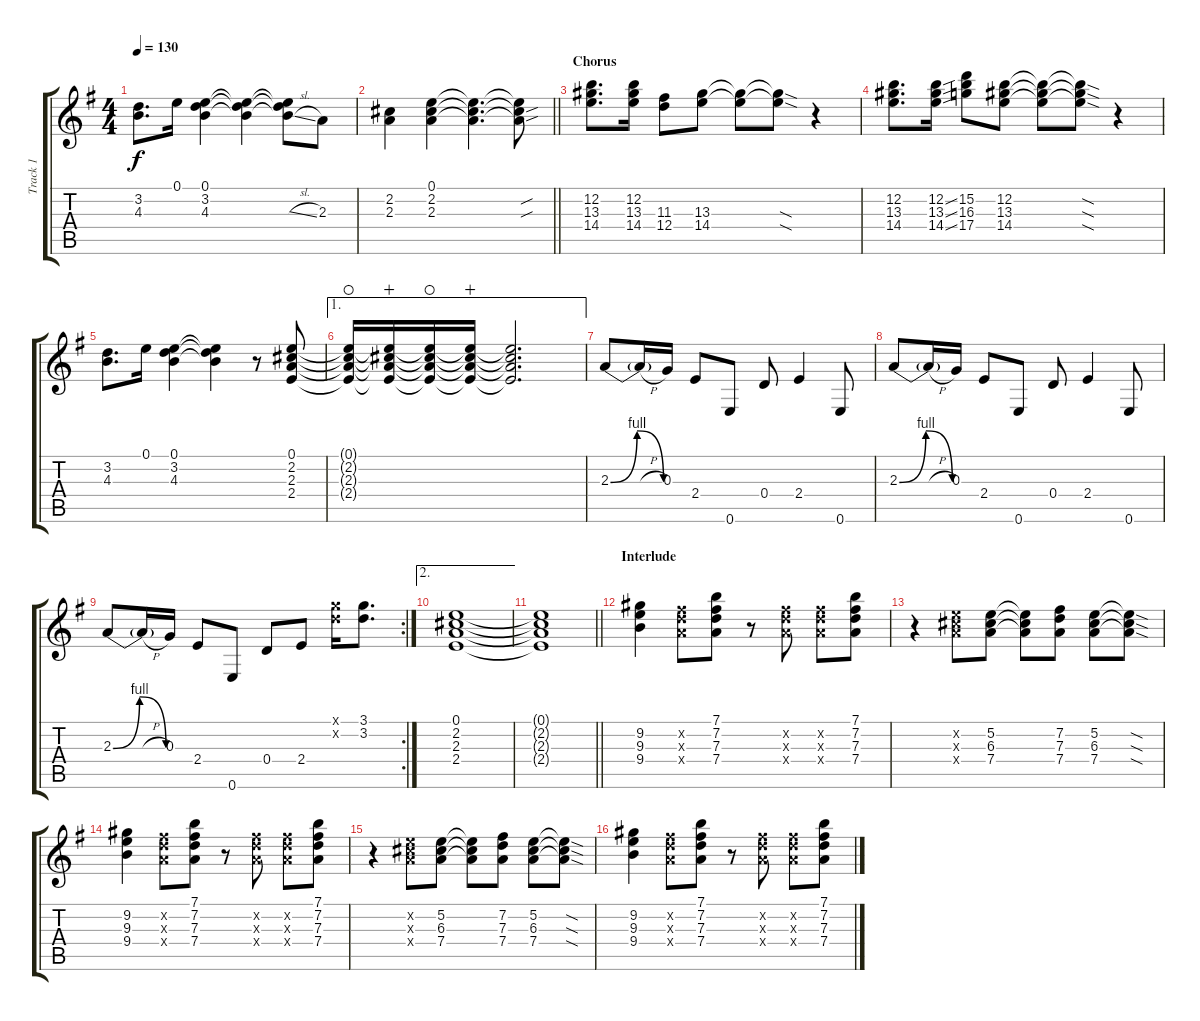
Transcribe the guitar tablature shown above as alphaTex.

\track ("Track 1" "Track 1") {instrument distortionguitar}
\staff {score tabs}
\tuning (E4 B3 G3 D3 A2 E2) {hide}
\ts (4 4)
\tempo 130
\clef g2
\ks g
(3.2 4.3).8{d dy f} 0.1.16 (0.1 3.2 4.3).4 (0.1{t} 3.2{t} 4.3{t}).4 (0.1{t} 3.2{t} 4.3{sl t}).8 2.3.8 |
\barLineRight lightlight
(2.2 2.3).4 (0.1 2.2 2.3).4 (0.1{t} 2.2{t} 2.3{t}).4{d} (0.1{t} 2.2{sou t} 2.3{sou t}).8 |
\section ("" "Chorus")
(12.2 13.3 14.4).8{d} (12.2 13.3 14.4).16 (11.3 12.4).8 (13.3 14.4).8 (13.3{t} 14.4{t}).8 (13.3{sod t} 14.4{sod t}).8 r.4 |
(12.2 13.3 14.4).8{d} (12.2{sou} 13.3{sou} 14.4{sou}).16 (15.2 16.3 17.4).8 (12.2 13.3 14.4).8 (12.2{t} 13.3{t} 14.4{t}).8 (12.2{sod t} 13.3{sod t} 14.4{sod t}).8 r.4 |
(3.2 4.3).8{d} 0.1.16 (0.1 3.2 4.3).4 (0.1{t} 3.2{t} 4.3{t}).4 r.8 (0.1 2.2 2.3 2.4).8 |
\ae 1
(0.1{t} 2.2{t} 2.3{t} 2.4{t}).16{waho} (0.1{t} 2.2{t} 2.3{t} 2.4{t}).16{wahc} (0.1{t} 2.2{t} 2.3{t} 2.4{t}).16{waho} (0.1{t} 2.2{t} 2.3{t} 2.4{t}).16{wahc} (0.1{t} 2.2{t} 2.3{t} 2.4{t}).2{d} |
2.3{be (bendrelease 0 0 30 4 30 4 60 0)}.8 2.3{h t}.16 0.3.16 2.4.8 0.6.8 0.4.8 2.4.4 0.6.8 |
2.3{be (bendrelease 0 0 30 4 30 4 60 0)}.8 2.3{h t}.16 0.3.16 2.4.8 0.6.8 0.4.8 2.4.4 0.6.8 |
\rc 2
2.3{be (bendrelease 0 0 30 4 30 4 60 0)}.8 2.3{h t}.16 0.3.16 2.4.8 0.6.8 0.4.8 2.4.8 (3.1{x} 3.2{x}).16 (3.1 3.2).8{d} |
\ae 2
(0.1 2.2 2.3 2.4).1 |
\barLineRight lightlight
(0.1{t} 2.2{t} 2.3{t} 2.4{t}).1 |
\section ("" "Interlude")
(9.2 9.3 9.4).4 (7.2{x} 7.3{x} 7.4{x}).8 (7.1 7.2 7.3 7.4).8 r.8 (7.2{x} 7.3{x} 7.4{x}).8 (7.2{x} 7.3{x} 7.4{x}).8 (7.1 7.2 7.3 7.4).8 |
r.4 (5.2{x} 6.3{x} 7.4{x}).8 (5.2 6.3 7.4).8 (5.2{t} 6.3{t} 7.4{t}).8 (7.2 7.3 7.4).8 (5.2 6.3 7.4).8 (5.2{sod t} 6.3{sod t} 7.4{sod t}).8 |
(9.2 9.3 9.4).4{instrument distortionguitar} (7.2{x} 7.3{x} 7.4{x}).8 (7.1 7.2 7.3 7.4).8 r.8 (7.2{x} 7.3{x} 7.4{x}).8 (7.2{x} 7.3{x} 7.4{x}).8 (7.1 7.2 7.3 7.4).8 |
r.4 (5.2{x} 6.3{x} 7.4{x}).8 (5.2 6.3 7.4).8 (5.2{t} 6.3{t} 7.4{t}).8 (7.2 7.3 7.4).8 (5.2 6.3 7.4).8 (5.2{sod t} 6.3{sod t} 7.4{sod t}).8 |
(9.2 9.3 9.4).4 (7.2{x} 7.3{x} 7.4{x}).8 (7.1 7.2 7.3 7.4).8 r.8 (7.2{x} 7.3{x} 7.4{x}).8 (7.2{x} 7.3{x} 7.4{x}).8 (7.1 7.2 7.3 7.4).8
